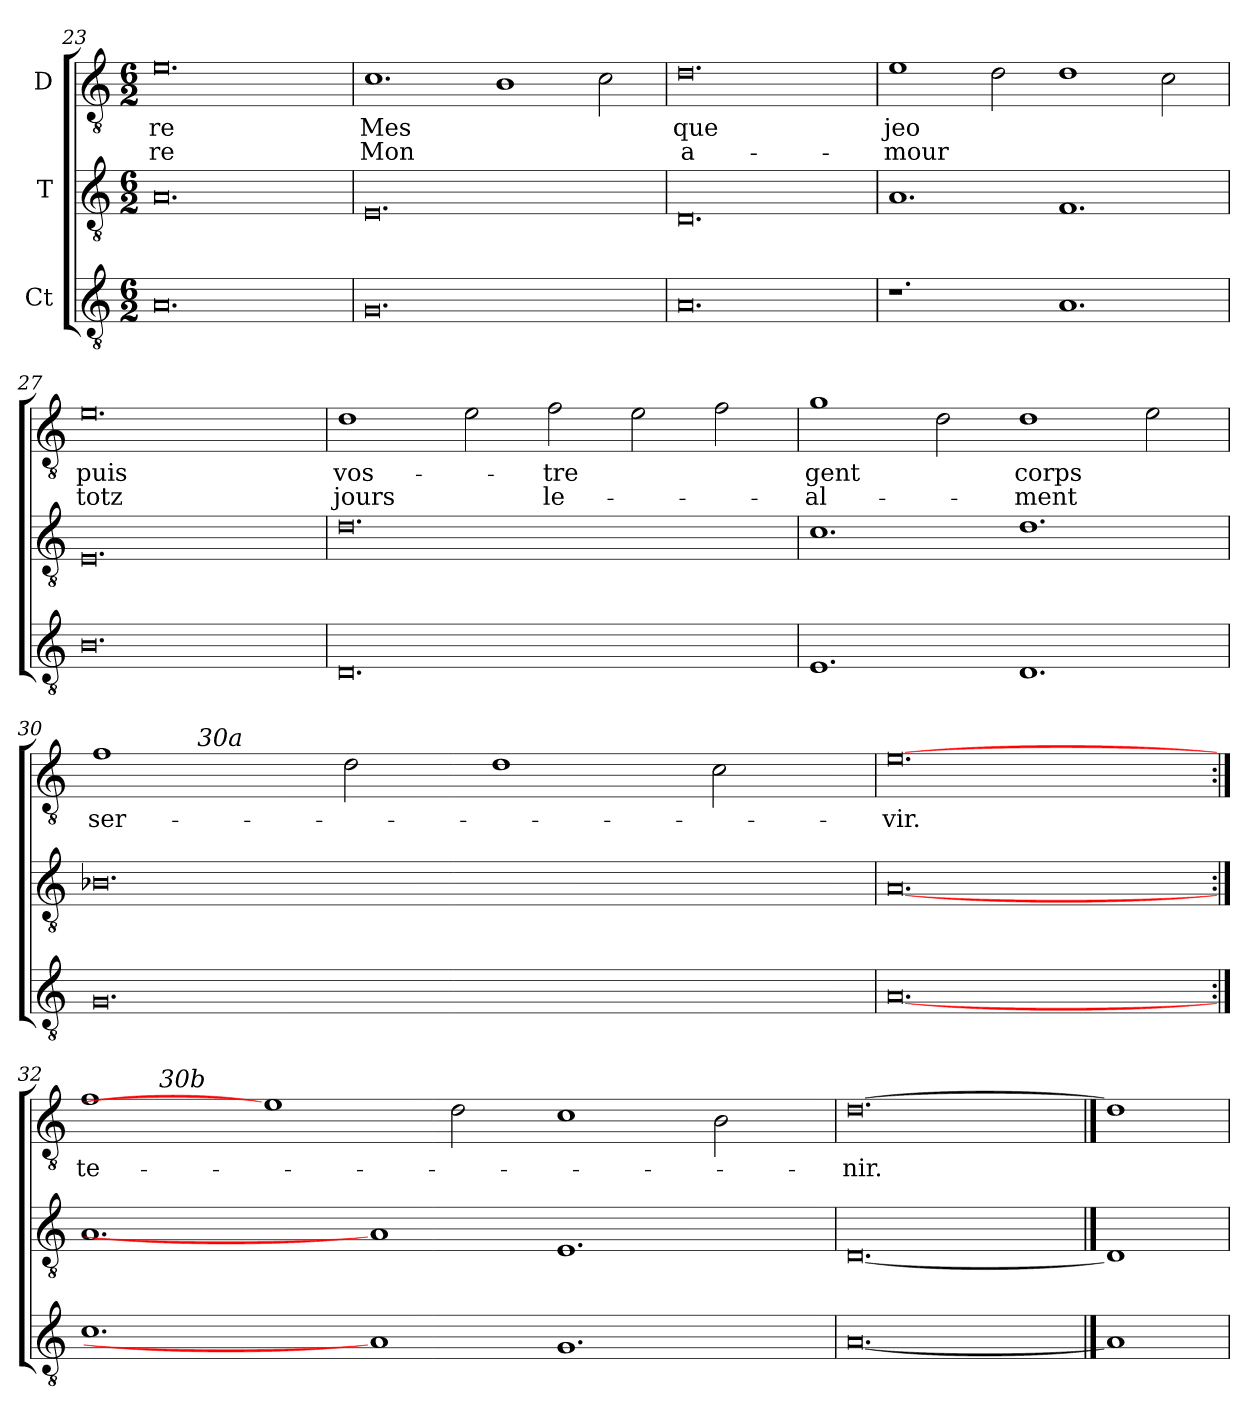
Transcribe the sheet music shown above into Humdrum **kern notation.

**kern	**kern	**kern	**text	**text
*part3	*part2	*part1	*part1	*part1
*staff3	*staff2	*staff1	*staff1	*staff1
*I"Ct	*I"T	*I"D	*	*
*clefGv2	*clefGv2	*clefGv2	*	*
*ITrd7c12	*ITrd7c12	*ITrd7c12	*	*
*k[]	*k[]	*k[]	*	*
*C:	*C:	*C:	*	*
*M6/2	*M6/2	*M6/2	*	*
=23	=23	=23	=23	=23
!	!	!	!LO:LY:b:color=#000000	!LO:LY:b:color=#000000
0.AAi/	0.AAi/	0.Ei\	-re	-re
=24	=24	=24	=24	=24
!	!	!	!LO:LY:b:color=#000000	!LO:LY:b:color=#000000
0.GGi/	0.EEi/	1.Ci\	Mes	Mon
.	.	1BBi/	.	.
.	.	2Ci\	.	.
=25	=25	=25	=25	=25
!	!	!	!LO:LY:b:color=#000000	!LO:LY:b:color=#000000
0.AAi/	0.DDi/	0.Di\	que	a-
=26	=26	=26	=26	=26
!	!	!	!LO:LY:b:color=#000000	!LO:LY:b:color=#000000
1.r	1.AAi/	1Ei\	jeo	-mour
.	.	2Di\	.	.
1.AAi/	1.FFi/	1Di\	.	.
.	.	2Ci\	.	.
!!LO:LB:g=z
=27	=27	=27	=27	=27
!	!	!	!LO:LY:b:color=#000000	!LO:LY:b:color=#000000
0.BBi/	0.EEi/	0.Ei\	puis	totz
=28	=28	=28	=28	=28
!	!	!	!LO:LY:b:color=#000000	!LO:LY:b:color=#000000
0.DDi/	0.Di\	1Di\	vos-	jours
.	.	2Ei\	.	.
!	!	!	!LO:LY:b:color=#000000	!LO:LY:b:color=#000000
.	.	2Fi\	-tre	le-
.	.	2Ei\	.	.
.	.	2Fi\	.	.
=29	=29	=29	=29	=29
!	!	!	!LO:LY:b:color=#000000	!LO:LY:b:color=#000000
1.EEi/	1.Ci\	1Gi\	gent	-al-
.	.	2Di\	.	.
!	!	!	!LO:LY:b:color=#000000	!LO:LY:b:color=#000000
1.DDi/	1.Di\	1Di\	corps	-ment
.	.	2Ei\	.	.
=30	=30	=30	=30	=30
!	!	!	!LO:LY:b:color=#000000	!
*	*	*^	*	*
0.GGi/	0.BB-Xi/	1Fi\	8ryy	ser-	.
.	.	.	16ryy	.	.
.	.	.	32ryy	.	.
.	.	.	512ryy	.	.
!	!	!	!LO:TX:a:i:t=30a	!	!
.	.	.	1ryy	.	.
.	.	2Di\	.	.	.
.	.	.	1ryy	.	.
.	.	1Di\	.	.	.
.	.	.	2ryy	.	.
.	.	2Ci\	.	.	.
.	.	.	4ryy	.	.
.	.	.	64...ryy	.	.
*	*	*v	*v	*	*
=31	=31	=31	=31	=31
*	*	*^	*	*
!	!	!	!	!LO:LY:b:color=#000000	!
*	*	*v	*v	*	*
[0.AAi/	[0.AAi/	[0.Ei\	-vir.	.
=32:|!	=32:|!	=32:|!	=32:|!	=32:|!
!	!	!	!LO:LY:b:color=#000000	!
*	*	*^	*	*
1.Ci\	1.AAi/	1Fi\	8ryy	te-	.
.	.	.	16ryy	.	.
.	.	.	32ryy	.	.
.	.	.	256.ryy	.	.
!	!	!	!LO:TX:a:i:t=30b	!	!
.	.	.	1ryy	.	.
.	.	1Ei\]	.	.	.
.	.	.	1ryy	.	.
1AAi/]	1AAi/]	.	.	.	.
.	.	2Di\	.	.	.
.	.	.	1ryy	.	.
1.GGi/	1.EEi/	1Ci\	.	.	.
.	.	.	2ryy	.	.
.	.	2BBi\	.	.	.
.	.	.	4ryy	.	.
.	.	.	64ryy	.	.
.	.	.	128ryy	.	.
.	.	.	512ryy	.	.
*	*	*v	*v	*	*
=33	=33	=33	=33	=33
*	*	*^	*	*
!	!	!	!	!LO:LY:b:color=#000000	!
*	*	*v	*v	*	*
[0.AAi/	[0.DDi/	[0.Di\	-nir.	.
==34	==34	==34	==34	==34
1AAi/]	1DDi/]	1Di\]	.	.
=	=	=	=	=
*-	*-	*-	*-	*-
